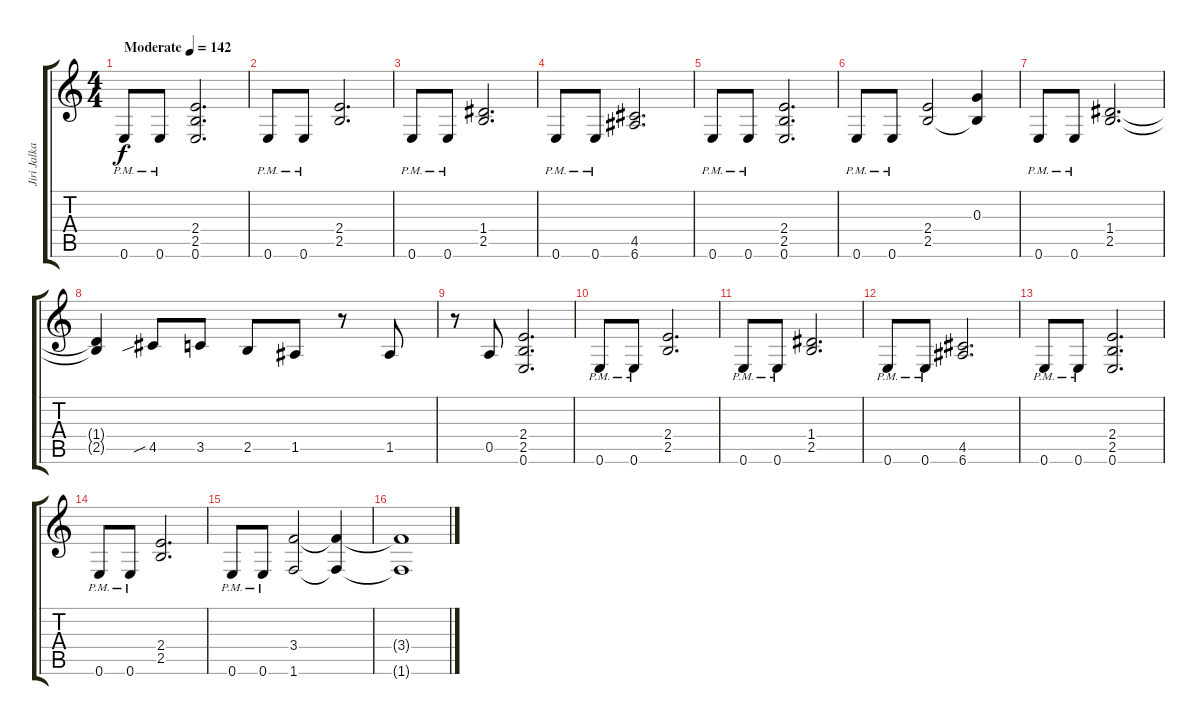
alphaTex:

\track ("Jiri Jalkanen (guitar II)" "Jiri Jalka") {instrument distortionguitar}
\staff {score tabs}
\tuning (E4 B3 G3 D3 A2 E2) {hide}
\ts (4 4)
\tempo (142 "Moderate")
\clef g2
\ks c
0.6{pm}.8{dy f instrument distortionguitar} 0.6{pm}.8 (2.4 2.5 0.6).2{d} |
0.6{pm}.8 0.6{pm}.8 (2.4 2.5).2{d} |
0.6{pm}.8 0.6{pm}.8 (1.4 2.5).2{d} |
0.6{pm}.8 0.6{pm}.8 (4.5 6.6).2{d} |
0.6{pm}.8 0.6{pm}.8 (2.4 2.5 0.6).2{d} |
0.6{pm}.8 0.6{pm}.8 (2.4 2.5).2 (0.3 2.5{t}).4 |
0.6{pm}.8 0.6{pm}.8 (1.4 2.5).2{d} |
(1.4{t} 2.5{t}).4 4.5{sib}.8 3.5.8 2.5.8 1.5.8 r.8 1.5.8 |
r.8 0.5.8 (2.4 2.5 0.6).2{d} |
0.6{pm}.8 0.6{pm}.8 (2.4 2.5).2{d} |
0.6{pm}.8 0.6{pm}.8 (1.4 2.5).2{d} |
0.6{pm}.8 0.6{pm}.8 (4.5 6.6).2{d} |
0.6{pm}.8 0.6{pm}.8 (2.4 2.5 0.6).2{d} |
0.6{pm}.8 0.6{pm}.8 (2.4 2.5).2{d} |
0.6{pm}.8 0.6{pm}.8 (3.4 1.6).2 (3.4{t} 1.6{t}).4 |
(3.4{t} 1.6{t}).1
